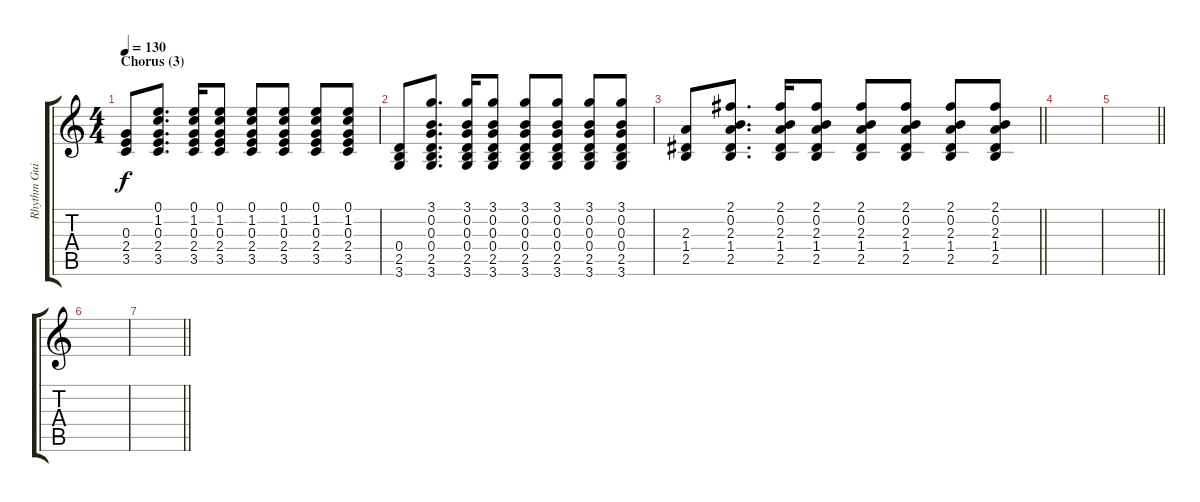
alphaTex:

\track ("Rhythm Guitar (Overdub)" "Rhythm Gui") {instrument acousticguitarsteel}
\staff {score tabs}
\tuning (E4 B3 G3 D3 A2 E2) {hide}
\ts (4 4)
\section ("" "Chorus (3)")
\tempo 130
\clef g2
\ks c
(0.3 2.4 3.5).8{dy f} (0.1 1.2 0.3 2.4 3.5).8{d} (0.1 1.2 0.3 2.4 3.5).16 (0.1 1.2 0.3 2.4 3.5).8 (0.1 1.2 0.3 2.4 3.5).8 (0.1 1.2 0.3 2.4 3.5).8 (0.1 1.2 0.3 2.4 3.5).8 (0.1 1.2 0.3 2.4 3.5).8 |
(0.4 2.5 3.6).8 (3.1 0.2 0.3 0.4 2.5 3.6).8{d} (3.1 0.2 0.3 0.4 2.5 3.6).16 (3.1 0.2 0.3 0.4 2.5 3.6).8 (3.1 0.2 0.3 0.4 2.5 3.6).8 (3.1 0.2 0.3 0.4 2.5 3.6).8 (3.1 0.2 0.3 0.4 2.5 3.6).8 (3.1 0.2 0.3 0.4 2.5 3.6).8 |
\barLineRight lightlight
(2.3 1.4 2.5).8 (2.1 0.2 2.3 1.4 2.5).8{d} (2.1 0.2 2.3 1.4 2.5).16 (2.1 0.2 2.3 1.4 2.5).8 (2.1 0.2 2.3 1.4 2.5).8 (2.1 0.2 2.3 1.4 2.5).8 (2.1 0.2 2.3 1.4 2.5).8 (2.1 0.2 2.3 1.4 2.5).8 |
|
\barLineRight lightlight
|
|
\barLineRight lightlight
